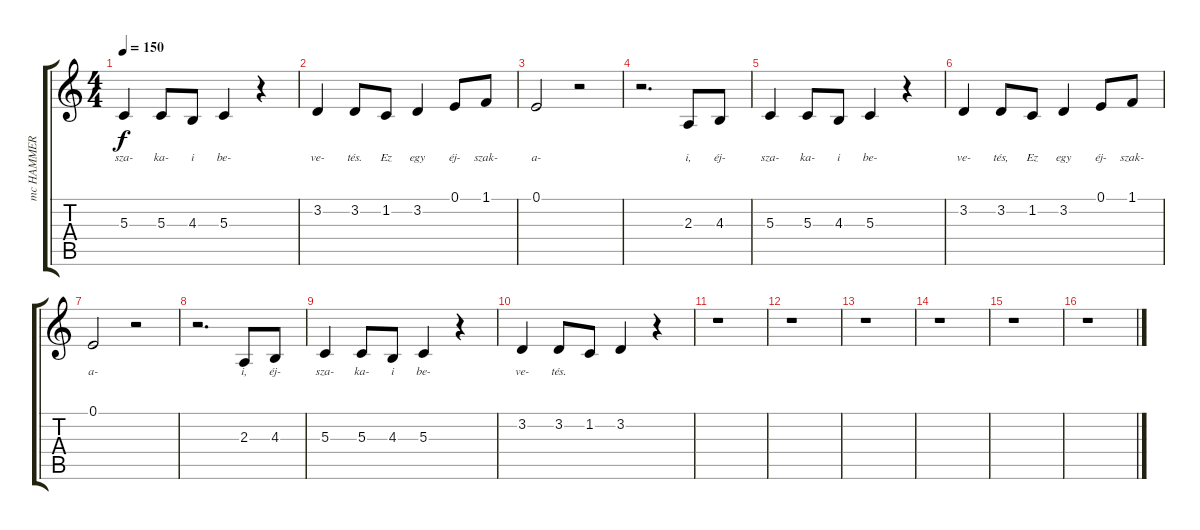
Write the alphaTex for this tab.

\track ("mc HAMMER :)" "mc HAMMER ") {instrument pad7halo}
\staff {score tabs}
\tuning (E4 B3 G3 D3 A2 E2) {hide}
\ts (4 4)
\tempo 150
\clef g2
\ks c
5.3.4{lyrics (0 "sza-") lyrics (1 "") lyrics (2 "") lyrics (3 "") lyrics (4 "") dy f} 5.3.8{lyrics (0 "ka-") lyrics (1 "") lyrics (2 "") lyrics (3 "") lyrics (4 "")} 4.3.8{lyrics (0 "i") lyrics (1 "") lyrics (2 "") lyrics (3 "") lyrics (4 "")} 5.3.4{lyrics (0 "be-") lyrics (1 "") lyrics (2 "") lyrics (3 "") lyrics (4 "")} r.4 |
3.2.4{lyrics (0 "ve-") lyrics (1 "") lyrics (2 "") lyrics (3 "") lyrics (4 "")} 3.2.8{lyrics (0 "tés.") lyrics (1 "") lyrics (2 "") lyrics (3 "") lyrics (4 "")} 1.2.8{lyrics (0 "Ez") lyrics (1 "") lyrics (2 "") lyrics (3 "") lyrics (4 "")} 3.2.4{lyrics (0 "egy") lyrics (1 "") lyrics (2 "") lyrics (3 "") lyrics (4 "")} 0.1.8{lyrics (0 "éj-") lyrics (1 "") lyrics (2 "") lyrics (3 "") lyrics (4 "")} 1.1.8{lyrics (0 "szak-") lyrics (1 "") lyrics (2 "") lyrics (3 "") lyrics (4 "")} |
0.1.2{lyrics (0 "a-") lyrics (1 "") lyrics (2 "") lyrics (3 "") lyrics (4 "")} r.2 |
r.2{d} 2.3.8{lyrics (0 "i,") lyrics (1 "") lyrics (2 "") lyrics (3 "") lyrics (4 "")} 4.3.8{lyrics (0 "éj-") lyrics (1 "") lyrics (2 "") lyrics (3 "") lyrics (4 "")} |
5.3.4{lyrics (0 "sza-") lyrics (1 "") lyrics (2 "") lyrics (3 "") lyrics (4 "")} 5.3.8{lyrics (0 "ka-") lyrics (1 "") lyrics (2 "") lyrics (3 "") lyrics (4 "")} 4.3.8{lyrics (0 "i") lyrics (1 "") lyrics (2 "") lyrics (3 "") lyrics (4 "")} 5.3.4{lyrics (0 "be-") lyrics (1 "") lyrics (2 "") lyrics (3 "") lyrics (4 "")} r.4 |
3.2.4{lyrics (0 "ve-") lyrics (1 "") lyrics (2 "") lyrics (3 "") lyrics (4 "")} 3.2.8{lyrics (0 "tés,") lyrics (1 "") lyrics (2 "") lyrics (3 "") lyrics (4 "")} 1.2.8{lyrics (0 "Ez") lyrics (1 "") lyrics (2 "") lyrics (3 "") lyrics (4 "")} 3.2.4{lyrics (0 "egy") lyrics (1 "") lyrics (2 "") lyrics (3 "") lyrics (4 "")} 0.1.8{lyrics (0 "éj-") lyrics (1 "") lyrics (2 "") lyrics (3 "") lyrics (4 "")} 1.1.8{lyrics (0 "szak-") lyrics (1 "") lyrics (2 "") lyrics (3 "") lyrics (4 "")} |
0.1.2{lyrics (0 "a-") lyrics (1 "") lyrics (2 "") lyrics (3 "") lyrics (4 "")} r.2 |
r.2{d} 2.3.8{lyrics (0 "i,") lyrics (1 "") lyrics (2 "") lyrics (3 "") lyrics (4 "")} 4.3.8{lyrics (0 "éj-") lyrics (1 "") lyrics (2 "") lyrics (3 "") lyrics (4 "")} |
5.3.4{lyrics (0 "sza-") lyrics (1 "") lyrics (2 "") lyrics (3 "") lyrics (4 "")} 5.3.8{lyrics (0 "ka-") lyrics (1 "") lyrics (2 "") lyrics (3 "") lyrics (4 "")} 4.3.8{lyrics (0 "i") lyrics (1 "") lyrics (2 "") lyrics (3 "") lyrics (4 "")} 5.3.4{lyrics (0 "be-") lyrics (1 "") lyrics (2 "") lyrics (3 "") lyrics (4 "")} r.4 |
3.2.4{lyrics (0 "ve-") lyrics (1 "") lyrics (2 "") lyrics (3 "") lyrics (4 "")} 3.2.8{lyrics (0 "tés.") lyrics (1 "") lyrics (2 "") lyrics (3 "") lyrics (4 "")} 1.2.8 3.2.4 r.4 |
r.1 |
r.1 |
r.1 |
r.1 |
r.1 |
r.1
